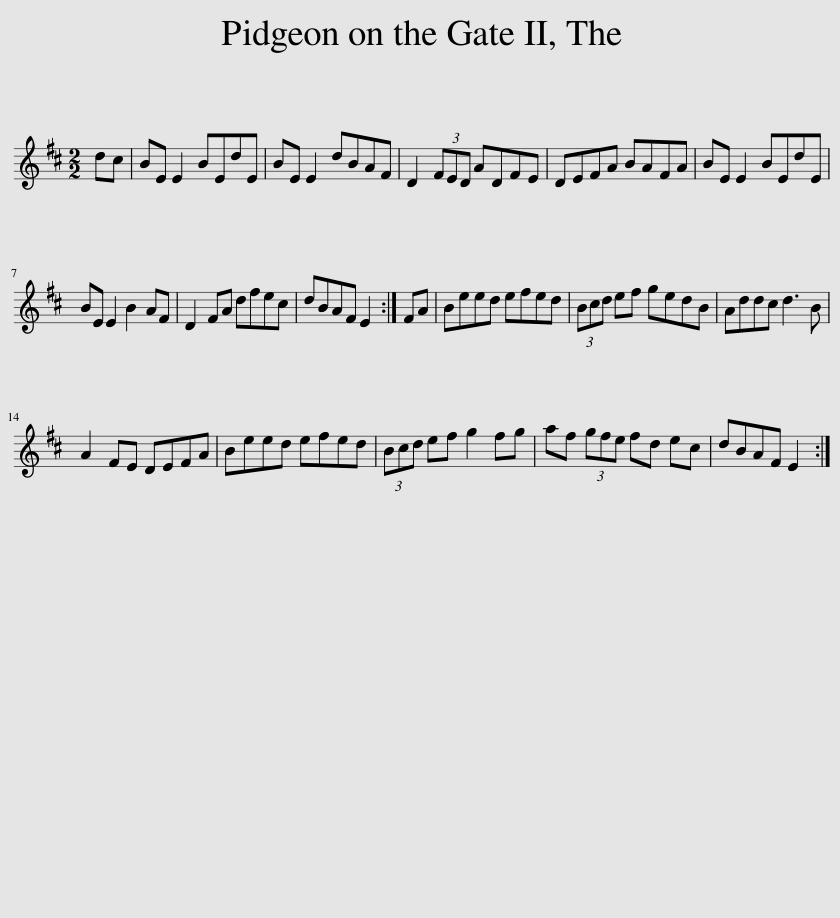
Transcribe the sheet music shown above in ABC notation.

X:1
L:1/8
M:2/2
I:linebreak $
K:D
V:1 treble
V:1
 dc | BE E2 BEdE | BE E2 dBAF | D2 (3FED ADFE | DEFA BAFA | %5
 BE E2 BEdE |$ BE E2 B2 AF | D2 FA dfec | dBAF E2 :| FA | %10
 Beed efed | (3Bcd ef gedB | Addc d3 B |$ A2 FE DEFA | Beed efed | %15
 (3Bcd ef g2 fg | af (3gfe fd ec | dBAF E2 :| %18
